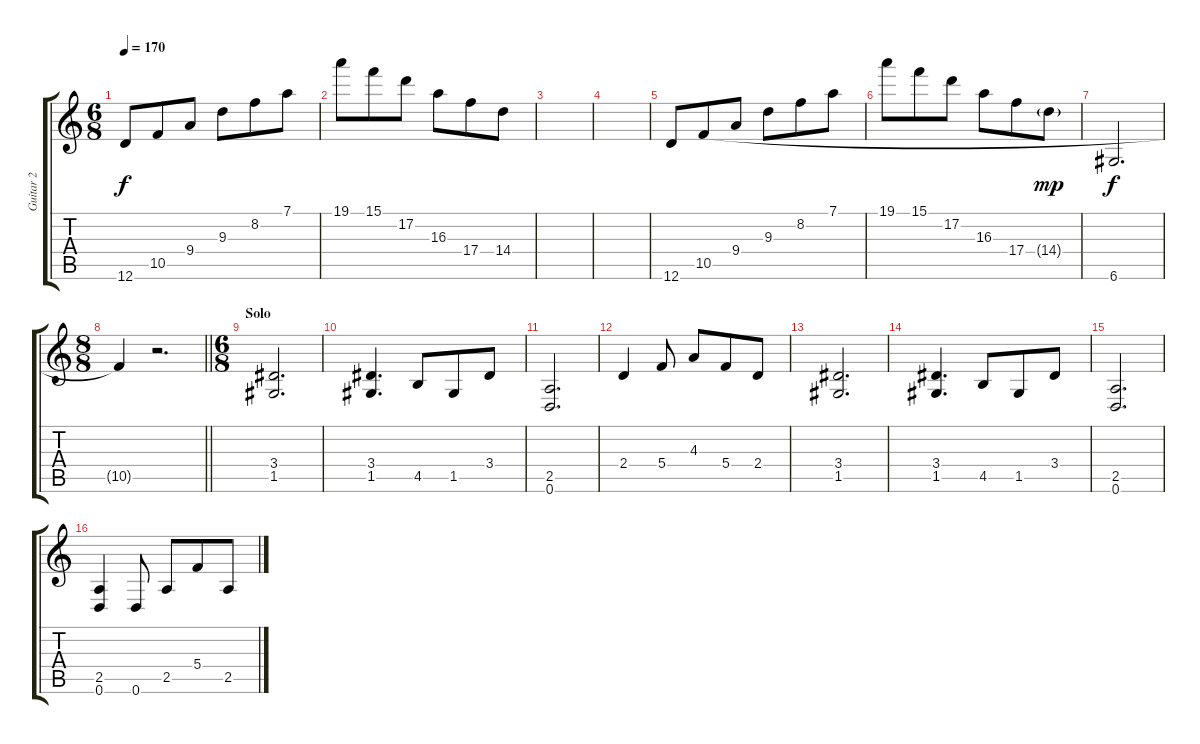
\track ("Guitar 2" "Guitar 2") {instrument distortionguitar}
\staff {score tabs}
\tuning (D4 A3 F3 C3 G2 D2) {hide}
\ts (6 8)
\tempo 170
\clef g2
\ks c
12.6.8{dy f} 10.5.8 9.4.8 9.3.8 8.2.8 7.1.8 |
19.1.8 15.1.8 17.2.8 16.3.8 17.4.8 14.4.8 |
|
|
12.6.8 10.5.8 9.4.8 9.3.8 8.2.8 7.1.8 |
19.1.8 15.1.8 17.2.8 16.3.8 17.4.8 14.4{g}.8{dy mp} |
6.6.2{d dy f} |
\ts (8 8)
\barLineRight lightlight
10.5{t}.4 r.2{d} |
\ts (6 8)
\section ("" "Solo")
(3.4 1.5).2{d volume 12} |
(3.4 1.5).4{d} 4.5.8 1.5.8 3.4.8 |
(2.5 0.6).2{d} |
2.4.4 5.4.8 4.3.8 5.4.8 2.4.8 |
(3.4 1.5).2{d} |
(3.4 1.5).4{d} 4.5.8 1.5.8 3.4.8 |
(2.5 0.6).2{d} |
(2.5 0.6).4 0.6.8 2.5.8 5.4.8 2.5.8
